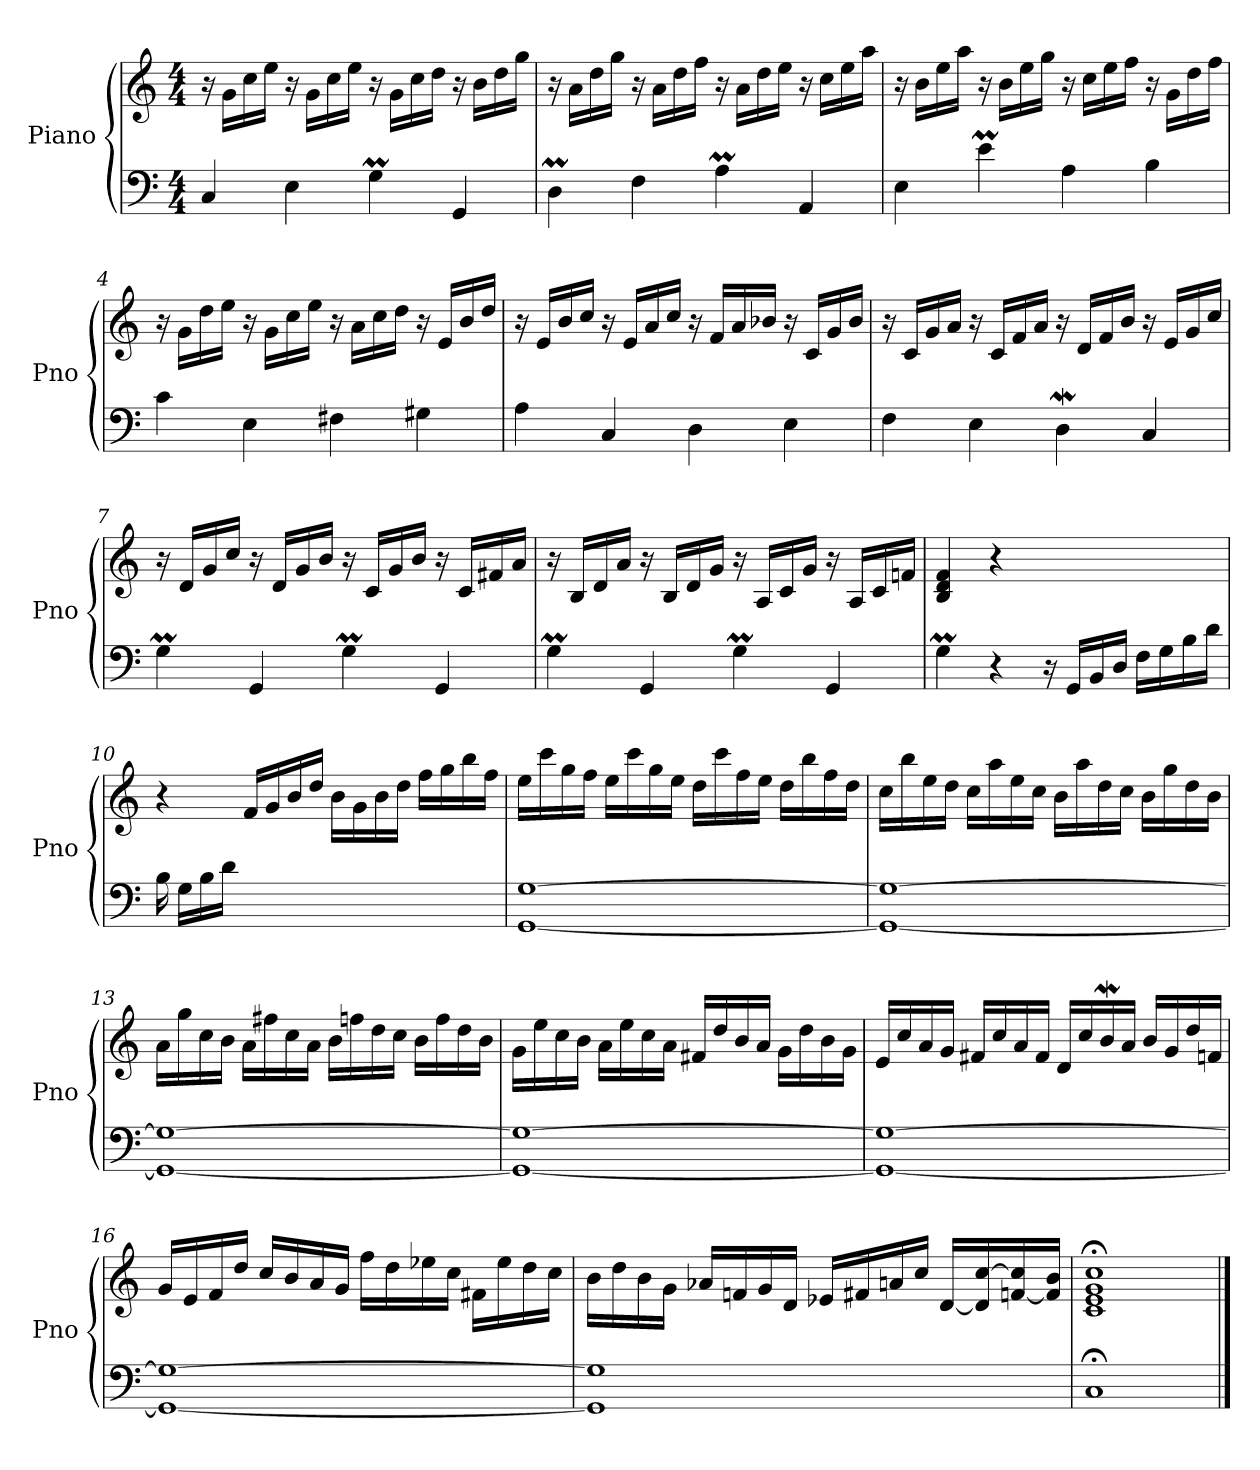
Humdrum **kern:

**kern	**kern
*part2	*part1
*staff2	*staff1
*I"Piano	*I"Piano
*I'Pno	*I'Pno
*clefF4	*clefG2
*k[]	*k[]
*M4/4	*M4/4
=1	=1
4C/	16r
.	16g\LL
.	16cc\
.	16ee\JJ
4E\	16r
.	16g\LL
.	16cc\
.	16ee\JJ
4GM\	16r
.	16g\LL
.	16cc\
.	16dd\JJ
4GG/	16r
.	16b\LL
.	16dd\
.	16gg\JJ
=2	=2
4DM\	16r
.	16a\LL
.	16dd\
.	16gg\JJ
4F\	16r
.	16a\LL
.	16dd\
.	16ff\JJ
4AM\	16r
.	16a\LL
.	16dd\
.	16ee\JJ
4AA/	16r
.	16cc\LL
.	16ee\
.	16aa\JJ
=3	=3
4E\	16r
.	16b\LL
.	16ee\
.	16aa\JJ
4em\	16r
.	16b\LL
.	16ee\
.	16gg\JJ
4A\	16r
.	16cc\LL
.	16ee\
.	16ff\JJ
4B\	16r
.	16g\LL
.	16dd\
.	16ff\JJ
!!LO:LB:g=z
=4	=4
4c\	16r
.	16g\LL
.	16dd\
.	16ee\JJ
4E\	16r
.	16g\LL
.	16cc\
.	16ee\JJ
4F#X\	16r
.	16a\LL
.	16cc\
.	16dd\JJ
4G#X\	16r
.	16e/LL
.	16b/
.	16dd/JJ
=5	=5
4A\	16r
.	16e/LL
.	16b/
.	16cc/JJ
4C/	16r
.	16e/LL
.	16a/
.	16cc/JJ
4D\	16r
.	16f/LL
.	16a/
.	16b-X/JJ
4E\	16r
.	16c/LL
.	16g/
.	16b-/JJ
=6	=6
4F\	16r
.	16c/LL
.	16g/
.	16a/JJ
4E\	16r
.	16c/LL
.	16f/
.	16a/JJ
4DW\	16r
.	16d/LL
.	16f/
.	16b/JJ
4C/	16r
.	16e/LL
.	16g/
.	16cc/JJ
!!LO:LB:g=z
=7	=7
4GM\	16r
.	16d/LL
.	16g/
.	16cc/JJ
4GG/	16r
.	16d/LL
.	16g/
.	16b/JJ
4GM\	16r
.	16c/LL
.	16g/
.	16b/JJ
4GG/	16r
.	16c/LL
.	16f#X/
.	16a/JJ
=8	=8
4GM\	16r
.	16B/LL
.	16d/
.	16a/JJ
4GG/	16r
.	16B/LL
.	16d/
.	16g/JJ
4GM\	16r
.	16A/LL
.	16c/
.	16g/JJ
4GG/	16r
.	16A/LL
.	16c/
.	16fn/JJ
=9	=9
4GM\	4B/ 4d/ 4f/
4r	4r
16r	2ryy
16GG/LL	.
16BB/	.
16D/JJ	.
16F\LL	.
16G\	.
16B\	.
16d\JJ	.
!!LO:LB:g=z
=10	=10
16B\	4r
16G\LL	.
16B\	.
16d\JJ	.
2.ryy	16f/LL
.	16g/
.	16b/
.	16dd/JJ
.	16b\LL
.	16g\
.	16b\
.	16dd\JJ
.	16ff\LL
.	16gg\
.	16bb\
.	16ff\JJ
=11	=11
[1GG [1G	16ee\LL
.	16ccc\
.	16gg\
.	16ff\JJ
.	16ee\LL
.	16ccc\
.	16gg\
.	16ee\JJ
.	16dd\LL
.	16ccc\
.	16ff\
.	16ee\JJ
.	16dd\LL
.	16bb\
.	16ff\
.	16dd\JJ
=12	=12
1GG_ 1G_	16cc\LL
.	16bb\
.	16ee\
.	16dd\JJ
.	16cc\LL
.	16aa\
.	16ee\
.	16cc\JJ
.	16b\LL
.	16aa\
.	16dd\
.	16cc\JJ
.	16b\LL
.	16gg\
.	16dd\
.	16b\JJ
!!LO:LB:g=z
=13	=13
1GG_ 1G_	16a\LL
.	16gg\
.	16cc\
.	16b\JJ
.	16a\LL
.	16ff#X\
.	16cc\
.	16a\JJ
.	16b\LL
.	16ffn\
.	16dd\
.	16cc\JJ
.	16b\LL
.	16ff\
.	16dd\
.	16b\JJ
=14	=14
1GG_ 1G_	16g\LL
.	16ee\
.	16cc\
.	16b\JJ
.	16a\LL
.	16ee\
.	16cc\
.	16a\JJ
.	16f#X/LL
.	16dd/
.	16b/
.	16a/JJ
.	16g\LL
.	16dd\
.	16b\
.	16g\JJ
!!LO:PB:g=z
=15	=15
1GG_ 1G_	16e/LL
.	16cc/
.	16a/
.	16g/JJ
.	16f#X/LL
.	16cc/
.	16a/
.	16f#/JJ
.	16d/LL
.	16cc/
.	16bW/
.	16a/JJ
.	16b/LL
.	16g/
.	16dd/
.	16fn/JJ
=16	=16
1GG_ 1G_	16g/LL
.	16e/
.	16f/
.	16dd/JJ
.	16cc/LL
.	16b/
.	16a/
.	16g/JJ
.	16ff\LL
.	16dd\
.	16ee-X\
.	16cc\JJ
.	16f#X\LL
.	16ee-\
.	16dd\
.	16cc\JJ
!!LO:LB:g=z
=17	=17
1GG] 1G]	16b\LL
.	16dd\
.	16b\
.	16g\JJ
.	16a-X/LL
.	16fn/
.	16g/
.	16d/JJ
.	16e-X/LL
.	16f#X/
.	16an/
.	16cc/JJ
.	[16d/LL
.	16d/] [16cc/
.	[16fn/ 16cc/]
.	16f/] 16b/JJ
=18	=18
1C;<	1c;< 1e;< 1g;< 1cc;<
==	==
*-	*-
